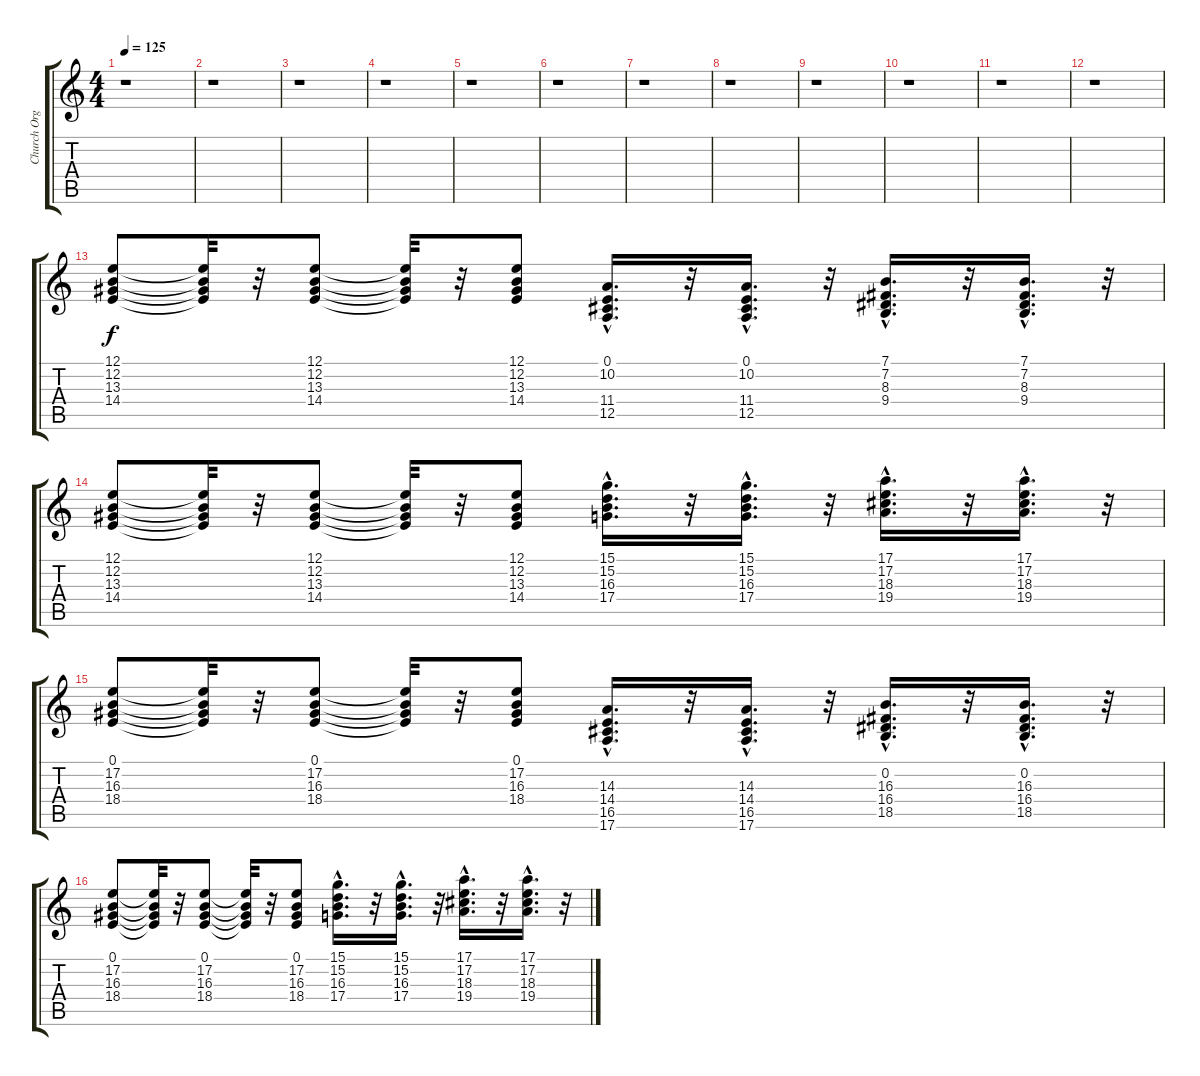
\track ("Church Organ" "Church Org") {instrument churchorgan}
\staff {score tabs}
\tuning (E4 B3 G3 D3 A2 E2) {hide}
\ts (4 4)
\tempo 125
\clef g2
\ks c
r.1{dy f} |
r.1 |
r.1 |
r.1 |
r.1 |
r.1 |
r.1 |
r.1 |
r.1 |
r.1 |
r.1 |
r.1 |
(12.1 12.2 13.3 14.4).8 (12.1{t} 12.2{t} 13.3{t} 14.4{t}).32 r.32 (12.1 12.2 13.3 14.4).8 (12.1{t} 12.2{t} 13.3{t} 14.4{t}).32 r.32 (12.1 12.2 13.3 14.4).8 (0.1{hac} 10.2{hac} 11.4{hac} 12.5{hac}).16{d} r.32 (0.1{hac} 10.2{hac} 11.4{hac} 12.5{hac}).16{d} r.32 (7.1{hac} 7.2{hac} 8.3{hac} 9.4{hac}).16{d} r.32 (7.1{hac} 7.2{hac} 8.3{hac} 9.4{hac}).16{d} r.32 |
(12.1 12.2 13.3 14.4).8 (12.1{t} 12.2{t} 13.3{t} 14.4{t}).32 r.32 (12.1 12.2 13.3 14.4).8 (12.1{t} 12.2{t} 13.3{t} 14.4{t}).32 r.32 (12.1 12.2 13.3 14.4).8 (15.1{hac} 15.2{hac} 16.3{hac} 17.4{hac}).16{d} r.32 (15.1{hac} 15.2{hac} 16.3{hac} 17.4{hac}).16{d} r.32 (17.1{hac} 17.2{hac} 18.3{hac} 19.4{hac}).16{d} r.32 (17.1{hac} 17.2{hac} 18.3{hac} 19.4{hac}).16{d} r.32 |
(0.1 17.2 16.3 18.4).8 (0.1{t} 17.2{t} 16.3{t} 18.4{t}).32 r.32 (0.1 17.2 16.3 18.4).8 (0.1{t} 17.2{t} 16.3{t} 18.4{t}).32 r.32 (0.1 17.2 16.3 18.4).8 (14.3{hac} 14.4{hac} 16.5{hac} 17.6{hac}).16{d} r.32 (14.3{hac} 14.4{hac} 16.5{hac} 17.6{hac}).16{d} r.32 (0.2{hac} 16.3{hac} 16.4{hac} 18.5{hac}).16{d} r.32 (0.2{hac} 16.3{hac} 16.4{hac} 18.5{hac}).16{d} r.32 |
(0.1 17.2 16.3 18.4).8 (0.1{t} 17.2{t} 16.3{t} 18.4{t}).32 r.32 (0.1 17.2 16.3 18.4).8 (0.1{t} 17.2{t} 16.3{t} 18.4{t}).32 r.32 (0.1 17.2 16.3 18.4).8 (15.1{hac} 15.2{hac} 16.3{hac} 17.4{hac}).16{d} r.32 (15.1{hac} 15.2{hac} 16.3{hac} 17.4{hac}).16{d} r.32 (17.1{hac} 17.2{hac} 18.3{hac} 19.4{hac}).16{d} r.32 (17.1{hac} 17.2{hac} 18.3{hac} 19.4{hac}).16{d} r.32
